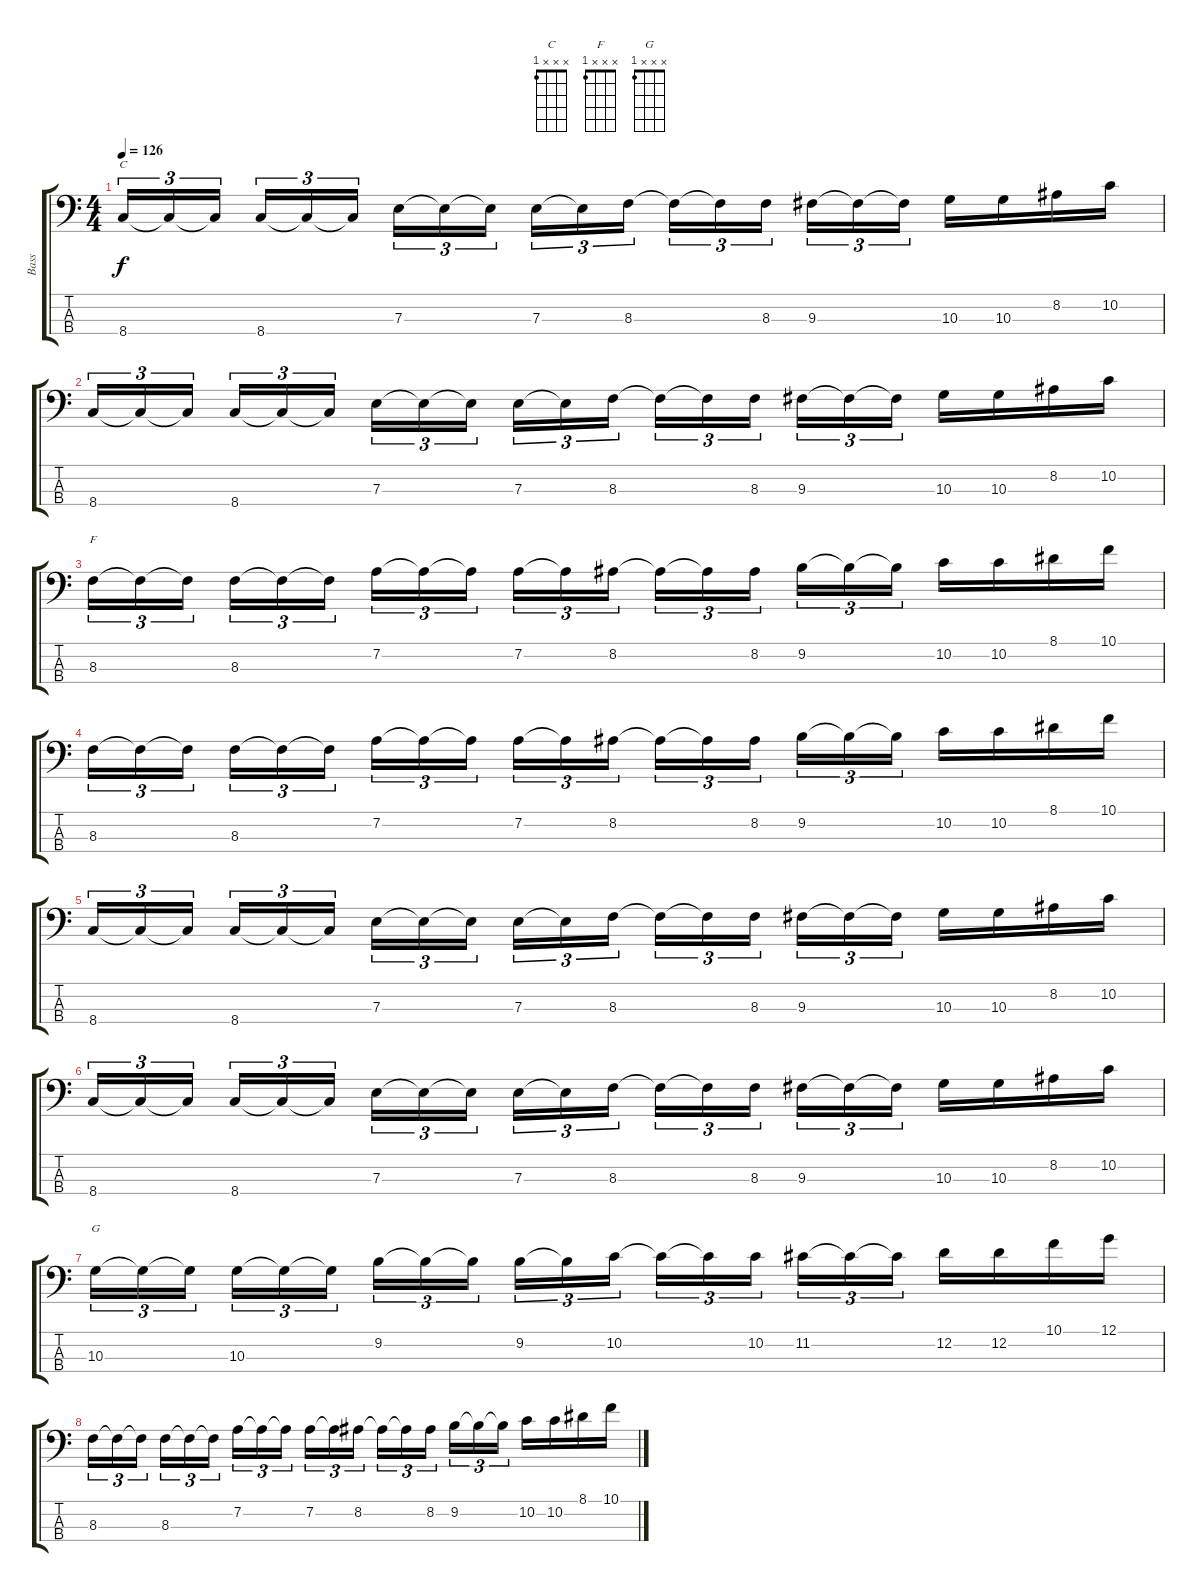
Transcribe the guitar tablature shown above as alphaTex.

\track ("Bass" "Bass") {instrument electricbassfinger}
\staff {score tabs}
\tuning (G2 D2 A1 E1) {hide}
\chord ("C" x x x 1)
\chord ("F" x x x 1)
\chord ("G" x x x 1)
\ts (4 4)
\tempo 126
\clef f4
\ks c
8.4.16{tu (3 2) ch "C" dy f} 8.4{t}.16{tu (3 2)} 8.4{t}.16{tu (3 2) beam splitsecondary} 8.4.16{tu (3 2)} 8.4{t}.16{tu (3 2)} 8.4{t}.16{tu (3 2)} 7.3.16{tu (3 2)} 7.3{t}.16{tu (3 2)} 7.3{t}.16{tu (3 2) beam splitsecondary} 7.3.16{tu (3 2)} 7.3{t}.16{tu (3 2)} 8.3.16{tu (3 2)} 8.3{t}.16{tu (3 2)} 8.3{t}.16{tu (3 2)} 8.3.16{tu (3 2) beam splitsecondary} 9.3.16{tu (3 2)} 9.3{t}.16{tu (3 2)} 9.3{t}.16{tu (3 2)} 10.3.16 10.3.16 8.2.16 10.2.16 |
8.4.16{tu (3 2)} 8.4{t}.16{tu (3 2)} 8.4{t}.16{tu (3 2) beam splitsecondary} 8.4.16{tu (3 2)} 8.4{t}.16{tu (3 2)} 8.4{t}.16{tu (3 2)} 7.3.16{tu (3 2)} 7.3{t}.16{tu (3 2)} 7.3{t}.16{tu (3 2) beam splitsecondary} 7.3.16{tu (3 2)} 7.3{t}.16{tu (3 2)} 8.3.16{tu (3 2)} 8.3{t}.16{tu (3 2)} 8.3{t}.16{tu (3 2)} 8.3.16{tu (3 2) beam splitsecondary} 9.3.16{tu (3 2)} 9.3{t}.16{tu (3 2)} 9.3{t}.16{tu (3 2)} 10.3.16 10.3.16 8.2.16 10.2.16 |
8.3.16{tu (3 2) ch "F"} 8.3{t}.16{tu (3 2)} 8.3{t}.16{tu (3 2) beam splitsecondary} 8.3.16{tu (3 2)} 8.3{t}.16{tu (3 2)} 8.3{t}.16{tu (3 2)} 7.2.16{tu (3 2)} 7.2{t}.16{tu (3 2)} 7.2{t}.16{tu (3 2) beam splitsecondary} 7.2.16{tu (3 2)} 7.2{t}.16{tu (3 2)} 8.2.16{tu (3 2)} 8.2{t}.16{tu (3 2)} 8.2{t}.16{tu (3 2)} 8.2.16{tu (3 2) beam splitsecondary} 9.2.16{tu (3 2)} 9.2{t}.16{tu (3 2)} 9.2{t}.16{tu (3 2)} 10.2.16 10.2.16 8.1.16 10.1.16 |
8.3.16{tu (3 2)} 8.3{t}.16{tu (3 2)} 8.3{t}.16{tu (3 2) beam splitsecondary} 8.3.16{tu (3 2)} 8.3{t}.16{tu (3 2)} 8.3{t}.16{tu (3 2)} 7.2.16{tu (3 2)} 7.2{t}.16{tu (3 2)} 7.2{t}.16{tu (3 2) beam splitsecondary} 7.2.16{tu (3 2)} 7.2{t}.16{tu (3 2)} 8.2.16{tu (3 2)} 8.2{t}.16{tu (3 2)} 8.2{t}.16{tu (3 2)} 8.2.16{tu (3 2) beam splitsecondary} 9.2.16{tu (3 2)} 9.2{t}.16{tu (3 2)} 9.2{t}.16{tu (3 2)} 10.2.16 10.2.16 8.1.16 10.1.16 |
8.4.16{tu (3 2)} 8.4{t}.16{tu (3 2)} 8.4{t}.16{tu (3 2) beam splitsecondary} 8.4.16{tu (3 2)} 8.4{t}.16{tu (3 2)} 8.4{t}.16{tu (3 2)} 7.3.16{tu (3 2)} 7.3{t}.16{tu (3 2)} 7.3{t}.16{tu (3 2) beam splitsecondary} 7.3.16{tu (3 2)} 7.3{t}.16{tu (3 2)} 8.3.16{tu (3 2)} 8.3{t}.16{tu (3 2)} 8.3{t}.16{tu (3 2)} 8.3.16{tu (3 2) beam splitsecondary} 9.3.16{tu (3 2)} 9.3{t}.16{tu (3 2)} 9.3{t}.16{tu (3 2)} 10.3.16 10.3.16 8.2.16 10.2.16 |
8.4.16{tu (3 2)} 8.4{t}.16{tu (3 2)} 8.4{t}.16{tu (3 2) beam splitsecondary} 8.4.16{tu (3 2)} 8.4{t}.16{tu (3 2)} 8.4{t}.16{tu (3 2)} 7.3.16{tu (3 2)} 7.3{t}.16{tu (3 2)} 7.3{t}.16{tu (3 2) beam splitsecondary} 7.3.16{tu (3 2)} 7.3{t}.16{tu (3 2)} 8.3.16{tu (3 2)} 8.3{t}.16{tu (3 2)} 8.3{t}.16{tu (3 2)} 8.3.16{tu (3 2) beam splitsecondary} 9.3.16{tu (3 2)} 9.3{t}.16{tu (3 2)} 9.3{t}.16{tu (3 2)} 10.3.16 10.3.16 8.2.16 10.2.16 |
10.3.16{tu (3 2) ch "G"} 10.3{t}.16{tu (3 2)} 10.3{t}.16{tu (3 2) beam splitsecondary} 10.3.16{tu (3 2)} 10.3{t}.16{tu (3 2)} 10.3{t}.16{tu (3 2)} 9.2.16{tu (3 2)} 9.2{t}.16{tu (3 2)} 9.2{t}.16{tu (3 2) beam splitsecondary} 9.2.16{tu (3 2)} 9.2{t}.16{tu (3 2)} 10.2.16{tu (3 2)} 10.2{t}.16{tu (3 2)} 10.2{t}.16{tu (3 2)} 10.2.16{tu (3 2) beam splitsecondary} 11.2.16{tu (3 2)} 11.2{t}.16{tu (3 2)} 11.2{t}.16{tu (3 2)} 12.2.16 12.2.16 10.1.16 12.1.16 |
8.3.16{tu (3 2)} 8.3{t}.16{tu (3 2)} 8.3{t}.16{tu (3 2) beam splitsecondary} 8.3.16{tu (3 2)} 8.3{t}.16{tu (3 2)} 8.3{t}.16{tu (3 2)} 7.2.16{tu (3 2)} 7.2{t}.16{tu (3 2)} 7.2{t}.16{tu (3 2) beam splitsecondary} 7.2.16{tu (3 2)} 7.2{t}.16{tu (3 2)} 8.2.16{tu (3 2)} 8.2{t}.16{tu (3 2)} 8.2{t}.16{tu (3 2)} 8.2.16{tu (3 2) beam splitsecondary} 9.2.16{tu (3 2)} 9.2{t}.16{tu (3 2)} 9.2{t}.16{tu (3 2)} 10.2.16 10.2.16 8.1.16 10.1.16
